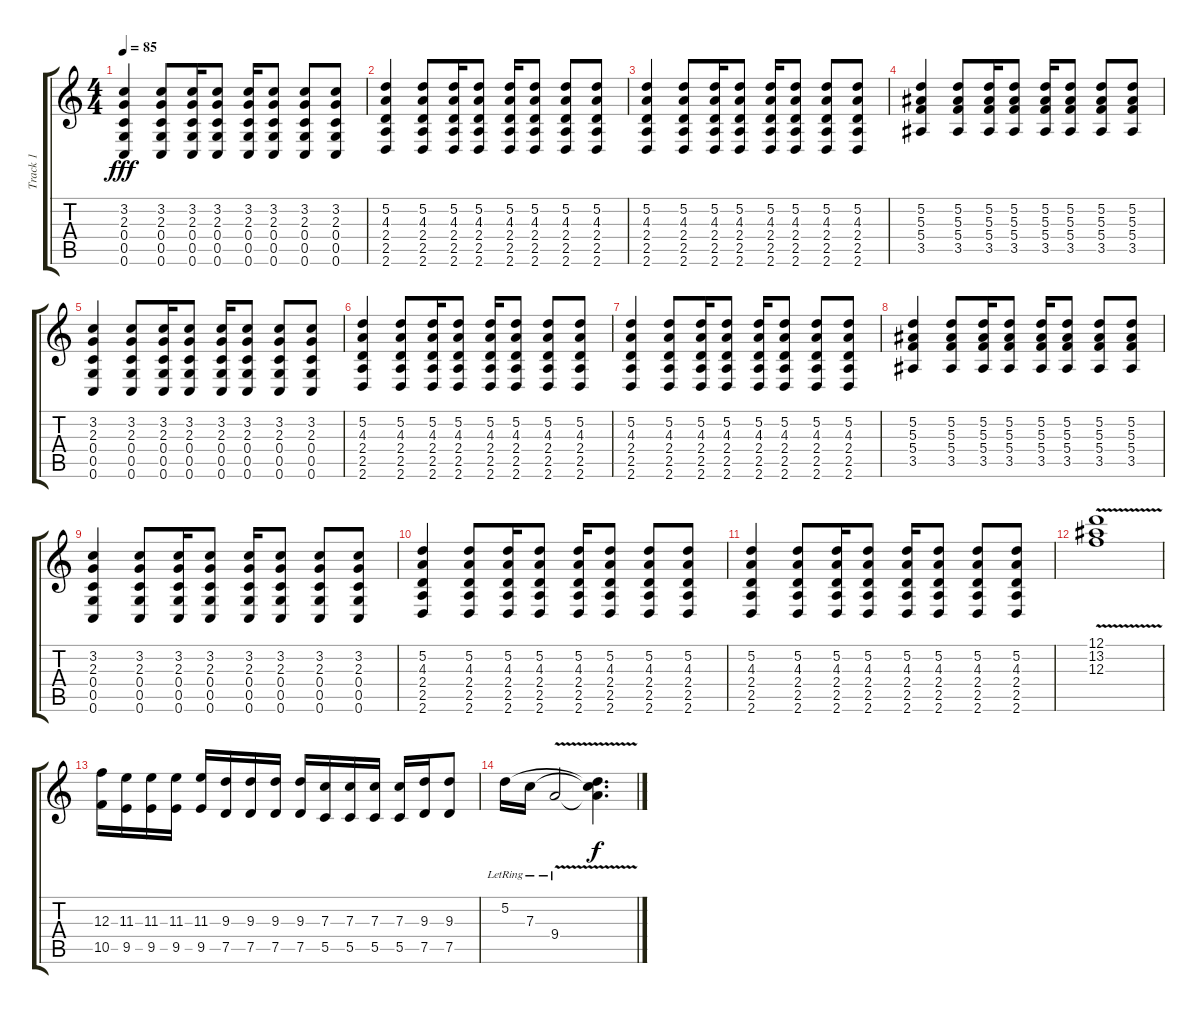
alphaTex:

\track ("Track 1" "Track 1") {instrument acousticguitarsteel}
\staff {score tabs}
\tuning (D4 A3 F3 C3 G2 C2) {hide}
\ts (4 4)
\tempo 85
\clef g2
\ks c
(3.2 2.3 0.4 0.5 0.6).4{dy fff} (3.2 2.3 0.4 0.5 0.6).8 (3.2 2.3 0.4 0.5 0.6).16 (3.2 2.3 0.4 0.5 0.6).8 (3.2 2.3 0.4 0.5 0.6).16 (3.2 2.3 0.4 0.5 0.6).8 (3.2 2.3 0.4 0.5 0.6).8 (3.2 2.3 0.4 0.5 0.6).8 |
(5.2 4.3 2.4 2.5 2.6).4 (5.2 4.3 2.4 2.5 2.6).8 (5.2 4.3 2.4 2.5 2.6).16 (5.2 4.3 2.4 2.5 2.6).8 (5.2 4.3 2.4 2.5 2.6).16 (5.2 4.3 2.4 2.5 2.6).8 (5.2 4.3 2.4 2.5 2.6).8 (5.2 4.3 2.4 2.5 2.6).8 |
(5.2 4.3 2.4 2.5 2.6).4 (5.2 4.3 2.4 2.5 2.6).8 (5.2 4.3 2.4 2.5 2.6).16 (5.2 4.3 2.4 2.5 2.6).8 (5.2 4.3 2.4 2.5 2.6).16 (5.2 4.3 2.4 2.5 2.6).8 (5.2 4.3 2.4 2.5 2.6).8 (5.2 4.3 2.4 2.5 2.6).8 |
(5.2 5.3 5.4 3.5).4 (5.2 5.3 5.4 3.5).8 (5.2 5.3 5.4 3.5).16 (5.2 5.3 5.4 3.5).8 (5.2 5.3 5.4 3.5).16 (5.2 5.3 5.4 3.5).8 (5.2 5.3 5.4 3.5).8 (5.2 5.3 5.4 3.5).8 |
(3.2 2.3 0.4 0.5 0.6).4 (3.2 2.3 0.4 0.5 0.6).8 (3.2 2.3 0.4 0.5 0.6).16 (3.2 2.3 0.4 0.5 0.6).8 (3.2 2.3 0.4 0.5 0.6).16 (3.2 2.3 0.4 0.5 0.6).8 (3.2 2.3 0.4 0.5 0.6).8 (3.2 2.3 0.4 0.5 0.6).8 |
(5.2 4.3 2.4 2.5 2.6).4 (5.2 4.3 2.4 2.5 2.6).8 (5.2 4.3 2.4 2.5 2.6).16 (5.2 4.3 2.4 2.5 2.6).8 (5.2 4.3 2.4 2.5 2.6).16 (5.2 4.3 2.4 2.5 2.6).8 (5.2 4.3 2.4 2.5 2.6).8 (5.2 4.3 2.4 2.5 2.6).8 |
(5.2 4.3 2.4 2.5 2.6).4 (5.2 4.3 2.4 2.5 2.6).8 (5.2 4.3 2.4 2.5 2.6).16 (5.2 4.3 2.4 2.5 2.6).8 (5.2 4.3 2.4 2.5 2.6).16 (5.2 4.3 2.4 2.5 2.6).8 (5.2 4.3 2.4 2.5 2.6).8 (5.2 4.3 2.4 2.5 2.6).8 |
(5.2 5.3 5.4 3.5).4 (5.2 5.3 5.4 3.5).8 (5.2 5.3 5.4 3.5).16 (5.2 5.3 5.4 3.5).8 (5.2 5.3 5.4 3.5).16 (5.2 5.3 5.4 3.5).8 (5.2 5.3 5.4 3.5).8 (5.2 5.3 5.4 3.5).8 |
(3.2 2.3 0.4 0.5 0.6).4 (3.2 2.3 0.4 0.5 0.6).8 (3.2 2.3 0.4 0.5 0.6).16 (3.2 2.3 0.4 0.5 0.6).8 (3.2 2.3 0.4 0.5 0.6).16 (3.2 2.3 0.4 0.5 0.6).8 (3.2 2.3 0.4 0.5 0.6).8 (3.2 2.3 0.4 0.5 0.6).8 |
(5.2 4.3 2.4 2.5 2.6).4 (5.2 4.3 2.4 2.5 2.6).8 (5.2 4.3 2.4 2.5 2.6).16 (5.2 4.3 2.4 2.5 2.6).8 (5.2 4.3 2.4 2.5 2.6).16 (5.2 4.3 2.4 2.5 2.6).8 (5.2 4.3 2.4 2.5 2.6).8 (5.2 4.3 2.4 2.5 2.6).8 |
(5.2 4.3 2.4 2.5 2.6).4 (5.2 4.3 2.4 2.5 2.6).8 (5.2 4.3 2.4 2.5 2.6).16 (5.2 4.3 2.4 2.5 2.6).8 (5.2 4.3 2.4 2.5 2.6).16 (5.2 4.3 2.4 2.5 2.6).8 (5.2 4.3 2.4 2.5 2.6).8 (5.2 4.3 2.4 2.5 2.6).8 |
(12.1{v} 13.2{v} 12.3{v}).1{volume 10 instrument electricguitarjazz} |
(12.3 10.5).16 (11.3 9.5).16 (11.3 9.5).16 (11.3 9.5).16 (11.3 9.5).16 (9.3 7.5).16 (9.3 7.5).16 (9.3 7.5).16 (9.3 7.5).16 (7.3 5.5).16 (7.3 5.5).16 (7.3 5.5).16 (7.3 5.5).16 (9.3 7.5).16 (9.3 7.5).8 |
5.2{lr}.16{volume 13} 7.3{lr}.16 9.4{v lr}.2 (5.2{t} 7.3{t} 9.4{t}).4{d dy f}
